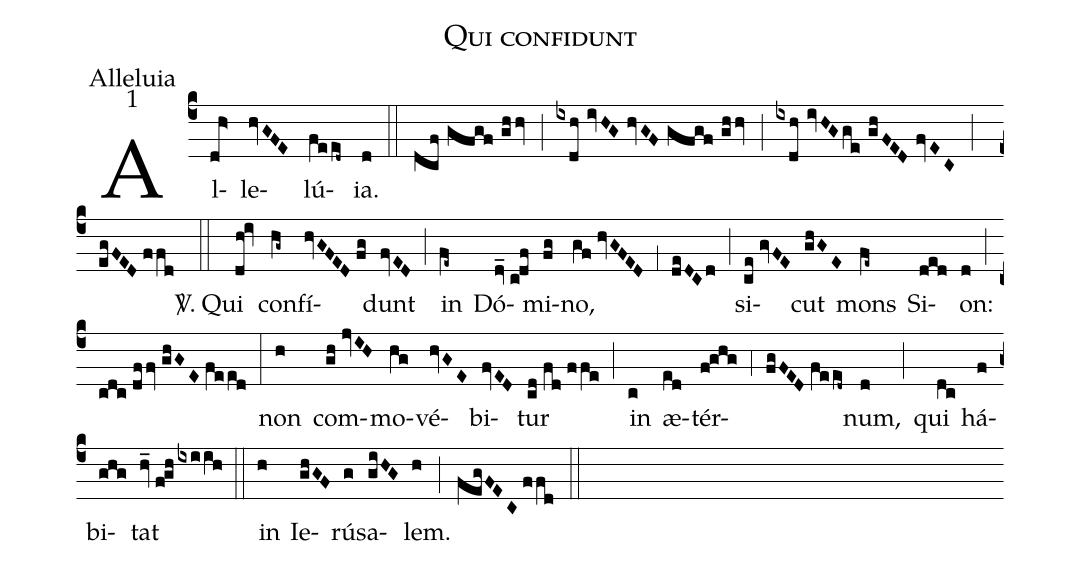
name:Qui confidunt;
office-part:Alleluia;
mode:1;
%%
(c4) Al(dh>)le(hvGFE)lú(feed~)ia.(d) (::)
(dcf//gfgf//ghhv) (;) (ixdh//ivHG//hvGF//gfgf//ghhv) (;) (ixdh//ivHG/ge//ghFED//fvEC) (;) (egFED//ffd) (::)

<sp>V/</sp>. Qui(dh!iv) con(hg~)fí(hvGFED//fg)dunt(fvED) (;) in(fe~) Dó(dv_//c!df)mi(fg)no,(gf//hvGFED) (,1) (deDCd) (;) si(ce//gvFE)cut(ghGE) mons(fe~) Si(ded)on:(d) (;) (cdc//dffv//ghGE//feed) (:)
non(h) com(gh//jvIH)mo(hg)vé(hvGE)bi(fvED)tur(cd//fd//ffe) (;) in(c) æ(ed)tér(f!ghg)(,4)(fgFED//feed~)num,(d) (;) qui(dc) há(f)bi(ghg)tat(hv_//f!gh/ixiih) (::)
in(h) Ie(ghGF)rú(g)sa(giHG)lem.(h) (;) (fegFEC//ffd) (::)
